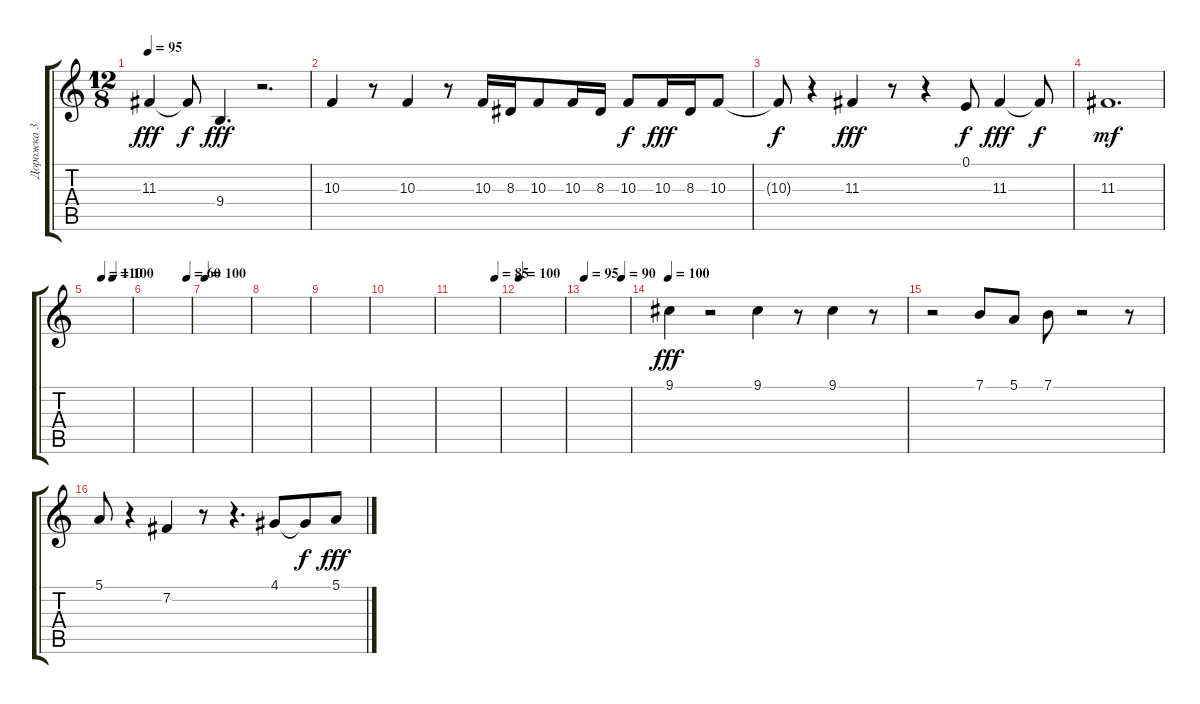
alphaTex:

\track ("Дорожка 3" "Дорожка 3") {instrument tremolostrings}
\staff {score tabs}
\tuning (E4 B3 G3 D3 A2 E2) {hide}
\ts (12 8)
\tempo 95
\clef g2
\ks c
11.3.4{dy fff} 11.3{t}.8{dy f} 9.4.4{d dy fff} r.2{d} |
10.3.4 r.8 10.3.4 r.8 10.3.16 8.3.16 10.3.8 10.3.16 8.3.16 10.3.8{dy f} 10.3.16{dy fff} 8.3.16 10.3.8 |
10.3{t}.8{dy f} r.4 11.3.4{dy fff} r.8 r.4 0.1.8{dy f} 11.3.4{dy fff} 11.3{t}.8{dy f} |
11.3.1{d dy mf} |
\tempo (110 0.3333333333333333)
\tempo (100 0.5833333333333334)
|
\tempo (60 0.9166666666666666)
|
\tempo 100
|
|
|
|
\tempo (85 0.9166666666666666)
|
\tempo 100
|
\tempo 95
\tempo (90 0.8333333333333334)
|
\tempo 100
9.1.4{dy fff} r.2 9.1.4 r.8 9.1.4 r.8 |
r.2 7.1.8 5.1.8 7.1.8 r.2 r.8 |
5.1.8 r.4 7.2.4 r.8 r.4{d} 4.1.8 4.1{t}.8{dy f} 5.1.8{dy fff}
